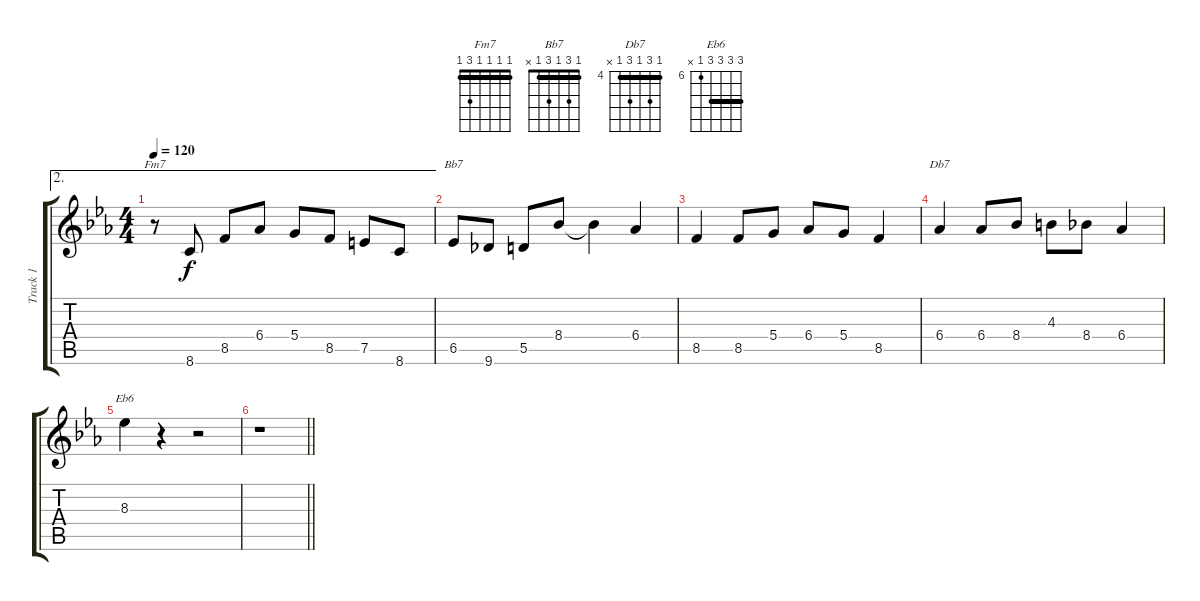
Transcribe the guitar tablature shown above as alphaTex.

\track ("Track 1" "Track 1") {instrument acousticguitarsteel}
\staff {score tabs}
\tuning (E4 B3 G3 D3 A2 E2) {hide}
\chord ("Fm7" 1 1 1 1 3 1) {barre 1}
\chord ("Bb7" 1 3 1 3 1 x) {barre 1}
\chord ("Db7" 4 6 4 6 4 x) {firstfret 4 barre 4}
\chord ("Eb6" 8 8 8 8 6 x) {firstfret 6 barre 8}
\ae 2
\ts (4 4)
\tempo 120
\clef g2
\ks eb
r.8{ch "Fm7" dy f} 8.6.8 8.5.8 6.4.8 5.4.8 8.5.8 7.5.8 8.6.8 |
6.5.8{ch "Bb7"} 9.6.8 5.5.8 8.4.8 8.4{t}.4 6.4.4 |
8.5.4 8.5.8 5.4.8 6.4.8 5.4.8 8.5.4 |
6.4.4{ch "Db7"} 6.4.8 8.4.8 4.3.8 8.4.8 6.4.4 |
8.3.4{ch "Eb6"} r.4 r.2 |
\barLineRight lightlight
r.1
